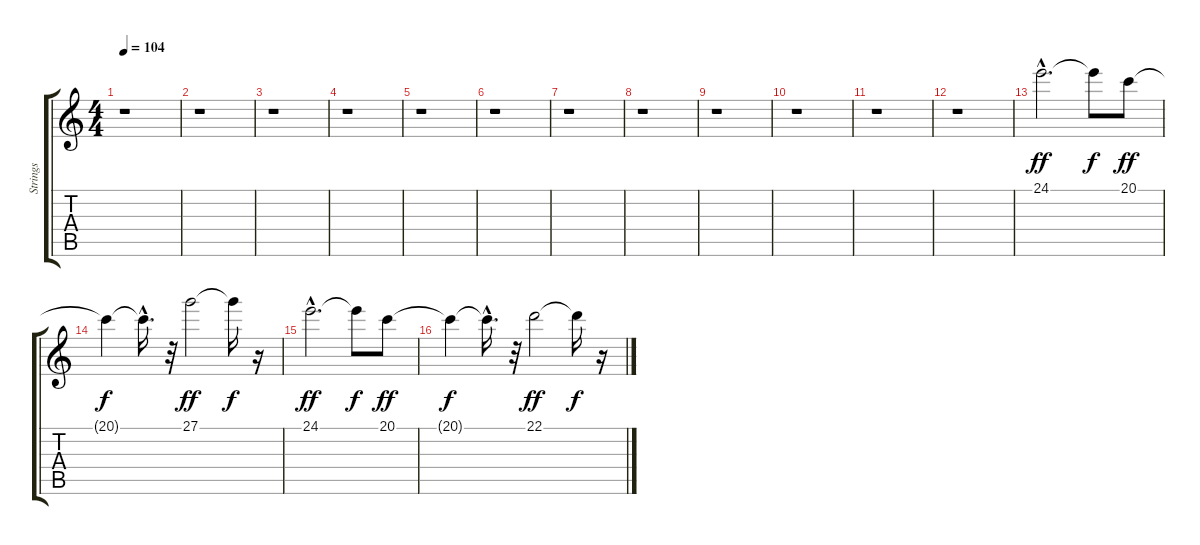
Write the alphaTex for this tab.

\track ("Strings" "Strings") {instrument stringensemble1}
\staff {score tabs}
\tuning (E4 B3 G3 D3 A2 E2) {hide}
\ts (4 4)
\tempo 104
\clef g2
\ks c
r.1{dy f} |
r.1 |
r.1 |
r.1 |
r.1 |
r.1 |
r.1 |
r.1 |
r.1 |
r.1 |
r.1 |
r.1 |
24.1{hac}.2{d dy ff volume 8} 24.1{t}.8{dy f} 20.1.8{dy ff volume 8} |
20.1{t}.4{dy f} 20.1{hac t}.16{d} r.32 27.1.2{dy ff} 27.1{t}.16{dy f} r.16 |
24.1{hac}.2{d dy ff} 24.1{t}.8{dy f} 20.1.8{dy ff} |
20.1{t}.4{dy f} 20.1{hac t}.16{d} r.32 22.1.2{dy ff} 22.1{t}.16{dy f} r.16
